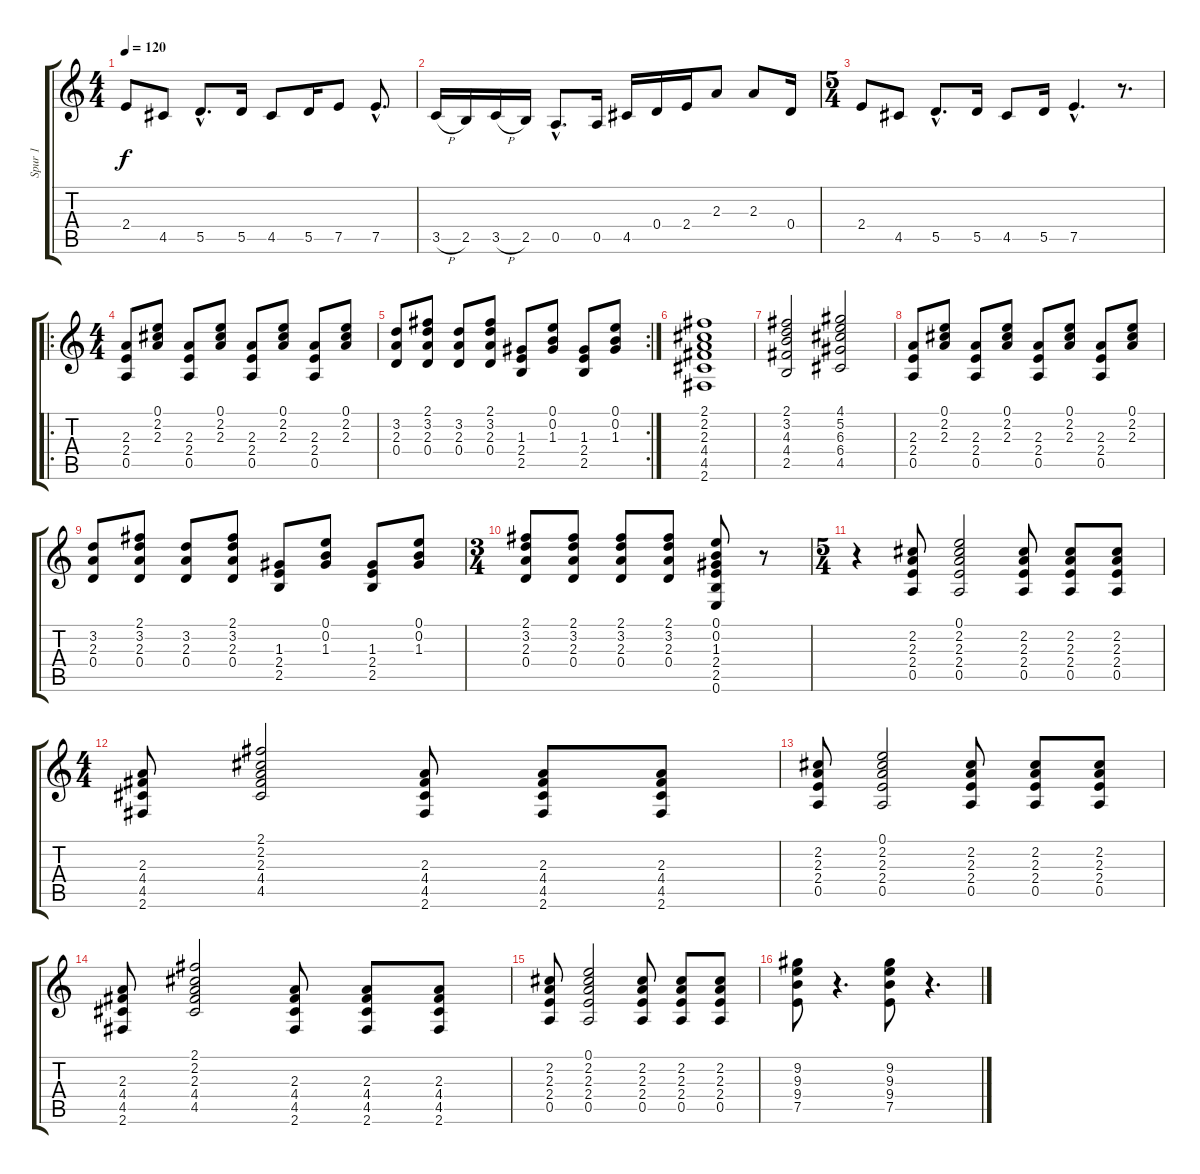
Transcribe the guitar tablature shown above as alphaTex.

\track ("Spur 1" "Spur 1") {instrument acousticguitarsteel}
\staff {score tabs}
\tuning (E4 B3 G3 D3 A2 E2) {hide}
\ts (4 4)
\tempo 120
\clef g2
\ks c
2.4.8{dy f} 4.5.8 5.5{hac}.8{d} 5.5.16 4.5.8 5.5.16 7.5.8 7.5{hac}.8{d} |
3.5{h}.16 2.5.16 3.5{h}.16 2.5.16 0.5{hac}.8{d} 0.5.16 4.5.16 0.4.16 2.4.16 2.3.8 2.3.8 0.4.16 |
\ts (5 4)
2.4.8 4.5.8 5.5{hac}.8{d} 5.5.16 4.5.8 5.5.16 7.5{hac}.4{d} r.8{d} |
\ro
\ts (4 4)
(2.3 2.4 0.5).8 (0.1 2.2 2.3).8 (2.3 2.4 0.5).8 (0.1 2.2 2.3).8 (2.3 2.4 0.5).8 (0.1 2.2 2.3).8 (2.3 2.4 0.5).8 (0.1 2.2 2.3).8 |
\rc 2
(3.2 2.3 0.4).8 (2.1 3.2 2.3 0.4).8 (3.2 2.3 0.4).8 (2.1 3.2 2.3 0.4).8 (1.3 2.4 2.5).8 (0.1 0.2 1.3).8 (1.3 2.4 2.5).8 (0.1 0.2 1.3).8 |
(2.1 2.2 2.3 4.4 4.5 2.6).1 |
(2.1 3.2 4.3 4.4 2.5).2 (4.1 5.2 6.3 6.4 4.5).2 |
(2.3 2.4 0.5).8 (0.1 2.2 2.3).8 (2.3 2.4 0.5).8 (0.1 2.2 2.3).8 (2.3 2.4 0.5).8 (0.1 2.2 2.3).8 (2.3 2.4 0.5).8 (0.1 2.2 2.3).8 |
(3.2 2.3 0.4).8 (2.1 3.2 2.3 0.4).8 (3.2 2.3 0.4).8 (2.1 3.2 2.3 0.4).8 (1.3 2.4 2.5).8 (0.1 0.2 1.3).8 (1.3 2.4 2.5).8 (0.1 0.2 1.3).8 |
\ts (3 4)
(2.1 3.2 2.3 0.4).8 (2.1 3.2 2.3 0.4).8 (2.1 3.2 2.3 0.4).8 (2.1 3.2 2.3 0.4).8 (0.1 0.2 1.3 2.4 2.5 0.6).8 r.8 |
\ts (5 4)
r.4 (2.2 2.3 2.4 0.5).8 (0.1 2.2 2.3 2.4 0.5).2 (2.2 2.3 2.4 0.5).8 (2.2 2.3 2.4 0.5).8 (2.2 2.3 2.4 0.5).8 |
\ts (4 4)
(2.3 4.4 4.5 2.6).8 (2.1 2.2 2.3 4.4 4.5).2 (2.3 4.4 4.5 2.6).8 (2.3 4.4 4.5 2.6).8 (2.3 4.4 4.5 2.6).8 |
(2.2 2.3 2.4 0.5).8 (0.1 2.2 2.3 2.4 0.5).2 (2.2 2.3 2.4 0.5).8 (2.2 2.3 2.4 0.5).8 (2.2 2.3 2.4 0.5).8 |
(2.3 4.4 4.5 2.6).8 (2.1 2.2 2.3 4.4 4.5).2 (2.3 4.4 4.5 2.6).8 (2.3 4.4 4.5 2.6).8 (2.3 4.4 4.5 2.6).8 |
(2.2 2.3 2.4 0.5).8 (0.1 2.2 2.3 2.4 0.5).2 (2.2 2.3 2.4 0.5).8 (2.2 2.3 2.4 0.5).8 (2.2 2.3 2.4 0.5).8 |
(9.2 9.3 9.4 7.5).8 r.4{d} (9.2 9.3 9.4 7.5).8 r.4{d}
